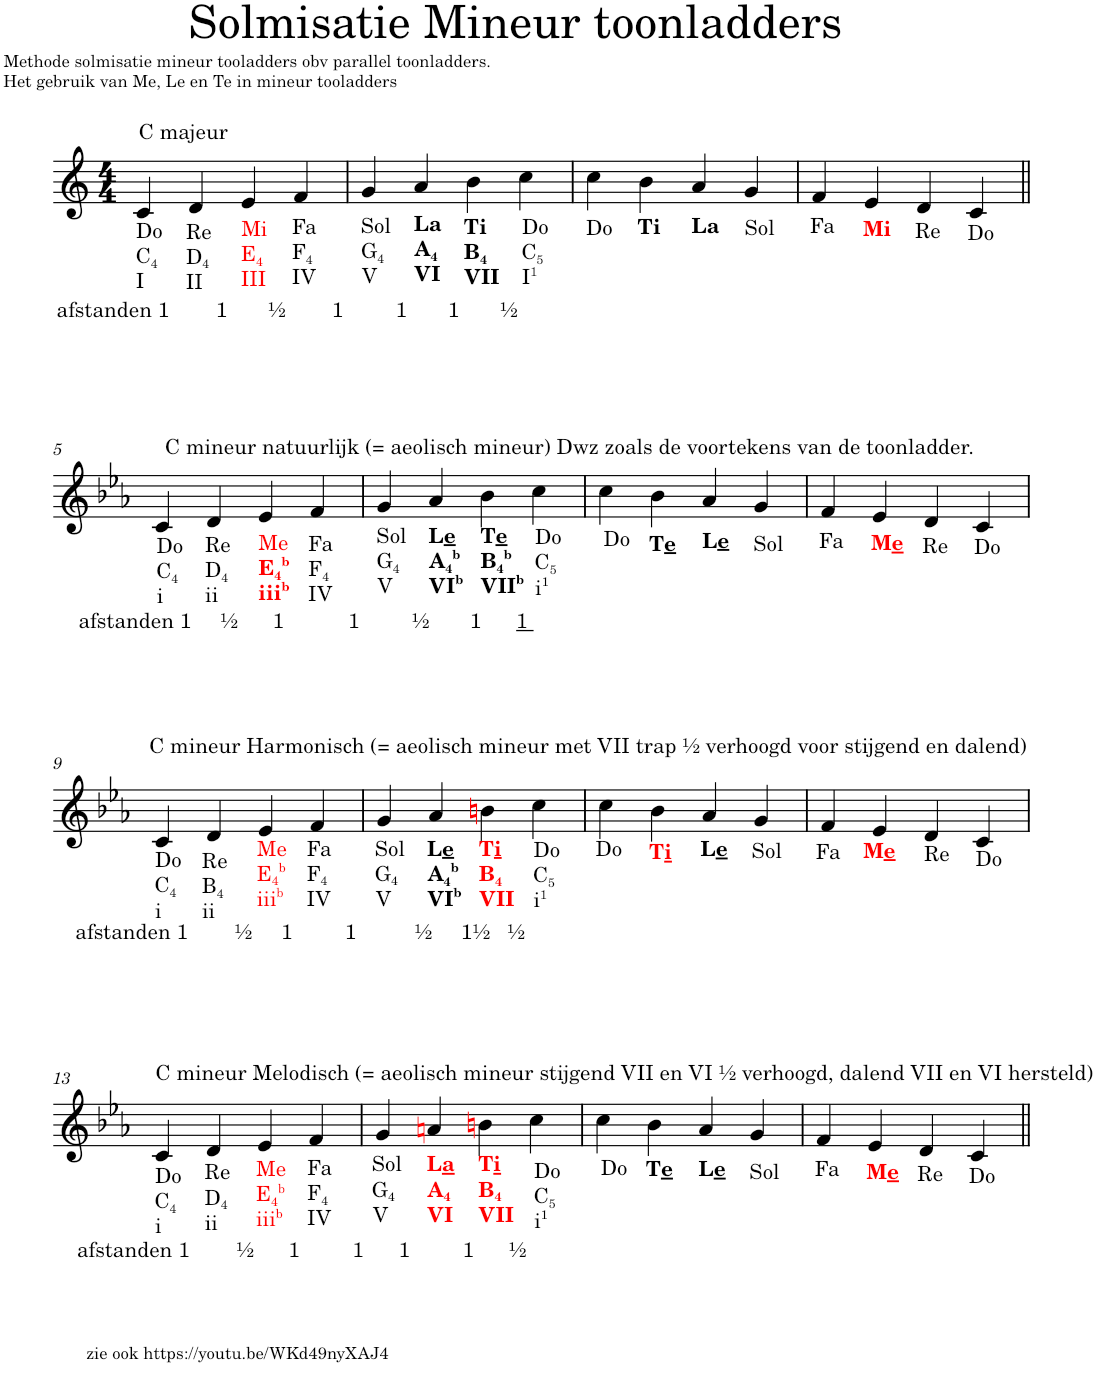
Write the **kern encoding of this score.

**kern
*part1
*staff1
*I"Piano
*I'Pno.
*clefG2
*k[]
*M4/4
=1
!LO:TX:b:t=Do
!LO:TX:b:t=C
!LO:TX:b:t=4
!LO:TX:b:t=I
!LO:TX:a:t=C majeur
!LO:TX:b:t=afstanden 1        1       ½        1         1       1       ½
4c/
!LO:TX:b:t=Re
!LO:TX:b:t=D
!LO:TX:b:t=4
!LO:TX:b:t=II
4d/
!LO:TX:b:color=#FF0000:t=Mi
!LO:TX:b:t=E
!LO:TX:b:t=4
!LO:TX:b:t=III
4e/
!LO:TX:b:t=Fa
!LO:TX:b:t=F
!LO:TX:b:t=4
!LO:TX:b:t=IV
4f/
=2
!LO:TX:b:t=Sol
!LO:TX:b:t=G
!LO:TX:b:t=4
!LO:TX:b:t=V
4g/
!LO:TX:b:B:t=La
!LO:TX:b:t=A
!LO:TX:b:t=4
!LO:TX:b:t=VI
4a/
!LO:TX:b:B:t=Ti
!LO:TX:b:t=B
!LO:TX:b:t=4
!LO:TX:b:t=VII
4b\
!LO:TX:b:t=Do
!LO:TX:b:t=C
!LO:TX:b:t=5
!LO:TX:b:t=I
!LO:TX:b:t=1
4cc\
=3
!LO:TX:b:t=Do
4cc\
!LO:TX:b:B:t=Ti
4b\
!LO:TX:b:B:t=La
4a/
!LO:TX:b:t=Sol
4g/
=4
!LO:TX:b:t=Fa
4f/
!LO:TX:b:B:color=#FF0000:t=Mi
4e/
!LO:TX:b:t=Re
4d/
!LO:TX:b:t=Do
4c/
!!LO:LB:g=z
=5||
*k[b-e-a-]
!LO:TX:b:t=Do
!LO:TX:b:t=C
!LO:TX:b:t=4
!LO:TX:b:t=i
!LO:TX:a:t=C mineur natuurlijk (= aeolisch mineur) Dwz zoals de voortekens van de toonladder.
!LO:TX:b:t=afstanden 1     ½      1           1         ½       1
!LO:TX:b:t=1
4c/
!LO:TX:b:t=Re
!LO:TX:b:t=D
!LO:TX:b:t=4
!LO:TX:b:t=ii
4d/
!LO:TX:b:color=#FF0000:t=Me
!LO:TX:b:B:t=E
!LO:TX:b:t=4
!LO:TX:b:t=b
!LO:TX:b:t=iii
!LO:TX:b:t=b
4e-/
!LO:TX:b:t=Fa
!LO:TX:b:t=F
!LO:TX:b:t=4
!LO:TX:b:t=IV
4f/
=6
!LO:TX:b:t=Sol
!LO:TX:b:t=G
!LO:TX:b:t=4
!LO:TX:b:t=V
4g/
!LO:TX:b:B:t=L
!LO:TX:b:t=e
!LO:TX:b:t=A
!LO:TX:b:t=4
!LO:TX:b:t=b
!LO:TX:b:t=VI
!LO:TX:b:t=b
4a-/
!LO:TX:b:B:t=T
!LO:TX:b:t=e
!LO:TX:b:t=B
!LO:TX:b:t=4
!LO:TX:b:t=b
!LO:TX:b:t=VII
!LO:TX:b:t=b
4b-\
!LO:TX:b:t=Do
!LO:TX:b:t=C
!LO:TX:b:t=5
!LO:TX:b:t=i
!LO:TX:b:t=1
4cc\
=7
!LO:TX:b:t=Do
4cc\
!LO:TX:b:B:t=T
!LO:TX:b:t=e
4b-\
!LO:TX:b:B:t=L
!LO:TX:b:t=e
4a-/
!LO:TX:b:t=Sol
4g/
=8
!LO:TX:b:t=Fa
4f/
!LO:TX:b:B:color=#FF0000:t=M
!LO:TX:b:t=e
4e-/
!LO:TX:b:t=Re
4d/
!LO:TX:b:t=Do
4c/
!!LO:LB:g=z
=9
!LO:TX:b:t=Do
!LO:TX:b:t=C
!LO:TX:b:t=4
!LO:TX:b:t=i
!LO:TX:a:t=C mineur Harmonisch (= aeolisch mineur met VII trap ½ verhoogd voor stijgend en dalend)
!LO:TX:b:t=afstanden 1        ½     1         1          ½     1½   ½
4c/
!LO:TX:b:t=Re
!LO:TX:b:t=B
!LO:TX:b:t=4
!LO:TX:b:t=ii
4d/
!LO:TX:b:color=#FF0000:t=Me
!LO:TX:b:t=E
!LO:TX:b:t=4
!LO:TX:b:t=b
!LO:TX:b:t=iii
!LO:TX:b:t=b
4e-/
!LO:TX:b:t=Fa
!LO:TX:b:t=F
!LO:TX:b:t=4
!LO:TX:b:t=IV
4f/
=10
!LO:TX:b:t=Sol
!LO:TX:b:t=G
!LO:TX:b:t=4
!LO:TX:b:t=V
4g/
!LO:TX:b:B:t=L
!LO:TX:b:t=e
!LO:TX:b:t=A
!LO:TX:b:t=4
!LO:TX:b:t=b
!LO:TX:b:t=VI
!LO:TX:b:t=b
4a-/
!LO:TX:b:B:color=#FF0000:t=T
!LO:TX:b:t=i
!LO:TX:b:t=B
!LO:TX:b:t=4
!LO:TX:b:t=VII
4bn\
!LO:TX:b:t=Do
!LO:TX:b:t=C
!LO:TX:b:t=5
!LO:TX:b:t=i
!LO:TX:b:t=1
4cc\
=11
!LO:TX:b:t=Do
4cc\
!LO:TX:b:B:color=#FF0000:t=T
!LO:TX:b:t=i
4b-\
!LO:TX:b:B:t=L
!LO:TX:b:t=e
4a-/
!LO:TX:b:t=Sol
4g/
=12
!LO:TX:b:t=Fa
4f/
!LO:TX:b:B:color=#FF0000:t=M
!LO:TX:b:t=e
4e-/
!LO:TX:b:t=Re
4d/
!LO:TX:b:t=Do
4c/
!!LO:LB:g=z
=13
!LO:TX:b:t=Do
!LO:TX:b:t=C
!LO:TX:b:t=4
!LO:TX:b:t=i
!LO:TX:a:t=C mineur Melodisch (= aeolisch mineur stijgend VII en VI ½ verhoogd, dalend VII en VI hersteld)
!LO:TX:b:t=afstanden 1        ½      1         1      1         1      ½
!LO:TX:b:t=zie ook https&colon;//youtu.be/WKd49nyXAJ4
4c/
!LO:TX:b:t=Re
!LO:TX:b:t=D
!LO:TX:b:t=4
!LO:TX:b:t=ii
4d/
!LO:TX:b:color=#FF0000:t=Me
!LO:TX:b:t=E
!LO:TX:b:t=4
!LO:TX:b:t=b
!LO:TX:b:t=iii
!LO:TX:b:t=b
4e-/
!LO:TX:b:t=Fa
!LO:TX:b:t=F
!LO:TX:b:t=4
!LO:TX:b:t=IV
4f/
=14
!LO:TX:b:t=Sol
!LO:TX:b:t=G
!LO:TX:b:t=4
!LO:TX:b:t=V
4g/
!LO:TX:b:B:color=#FF0000:t=L
!LO:TX:b:t=a
!LO:TX:b:t=A
!LO:TX:b:t=4
!LO:TX:b:t=VI
4an/
!LO:TX:b:B:color=#FF0000:t=T
!LO:TX:b:t=i
!LO:TX:b:t=B
!LO:TX:b:t=4
!LO:TX:b:t=VII
4bn\
!LO:TX:b:t=Do
!LO:TX:b:t=C
!LO:TX:b:t=5
!LO:TX:b:t=i
!LO:TX:b:t=1
4cc\
=15
!LO:TX:b:t=Do
4cc\
!LO:TX:b:B:t=T
!LO:TX:b:t=e
4b-\
!LO:TX:b:B:t=L
!LO:TX:b:t=e
4a-/
!LO:TX:b:t=Sol
4g/
=16
!LO:TX:b:t=Fa
4f/
!LO:TX:b:B:color=#FF0000:t=M
!LO:TX:b:t=e
4e-/
!LO:TX:b:t=Re
4d/
!LO:TX:b:t=Do
4c/
=||
*-
